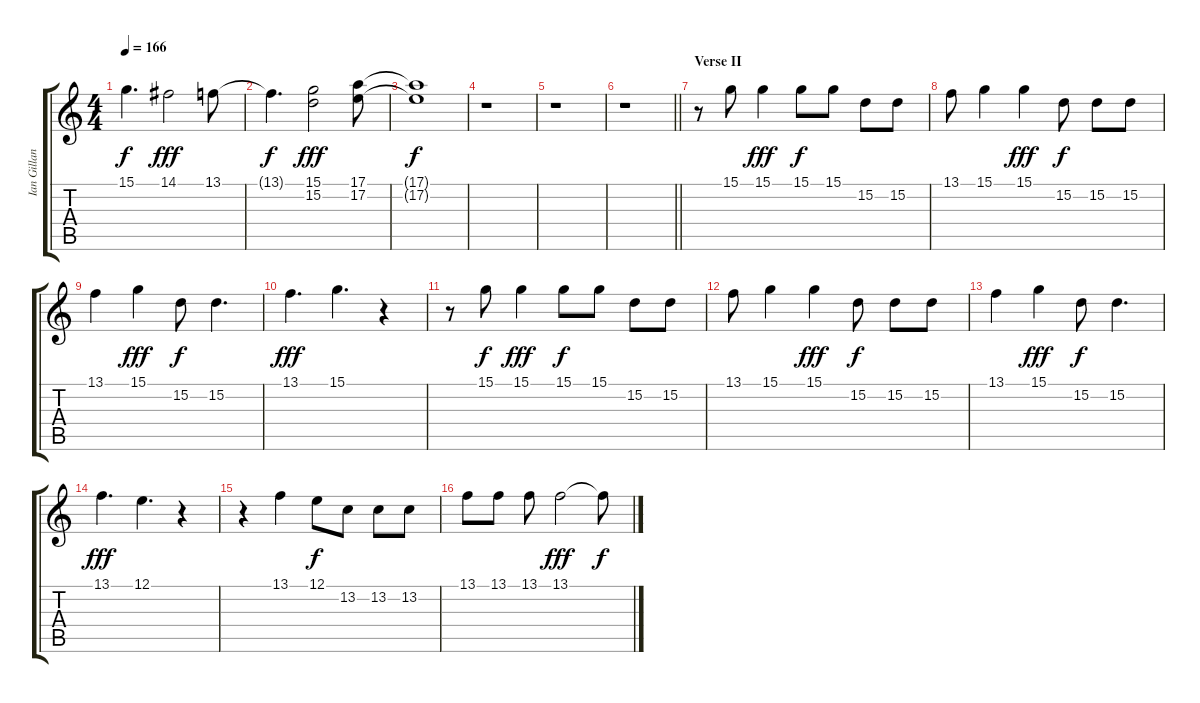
\track ("Ian Gillan" "Ian Gillan") {instrument lead2sawtooth}
\staff {score tabs}
\tuning (E4 B3 G3 D3 A2 E2) {hide}
\ts (4 4)
\tempo 166
\clef g2
\ks c
15.1{t}.4{d dy f} 14.1.2{dy fff} 13.1.8 |
13.1{t}.4{d dy f} (15.1 15.2).2{dy fff} (17.1 17.2).8 |
(17.1{t} 17.2{t}).1{dy f} |
r.1 |
r.1 |
\barLineRight lightlight
r.1 |
\section ("" "Verse II")
r.8 15.1.8 15.1.4{dy fff} 15.1.8{dy f} 15.1.8 15.2.8 15.2.8 |
13.1.8 15.1.4 15.1.4{dy fff} 15.2.8{dy f} 15.2.8 15.2.8 |
13.1.4 15.1.4{dy fff} 15.2.8{dy f} 15.2.4{d} |
13.1.4{d dy fff} 15.1.4{d} r.4 |
r.8 15.1.8{dy f} 15.1.4{dy fff} 15.1.8{dy f} 15.1.8 15.2.8 15.2.8 |
13.1.8 15.1.4 15.1.4{dy fff} 15.2.8{dy f} 15.2.8 15.2.8 |
13.1.4 15.1.4{dy fff} 15.2.8{dy f} 15.2.4{d} |
13.1.4{d dy fff} 12.1.4{d} r.4 |
r.4 13.1.4 12.1.8{dy f} 13.2.8 13.2.8 13.2.8 |
13.1.8 13.1.8 13.1.8 13.1.2{dy fff} 13.1{t}.8{dy f}
